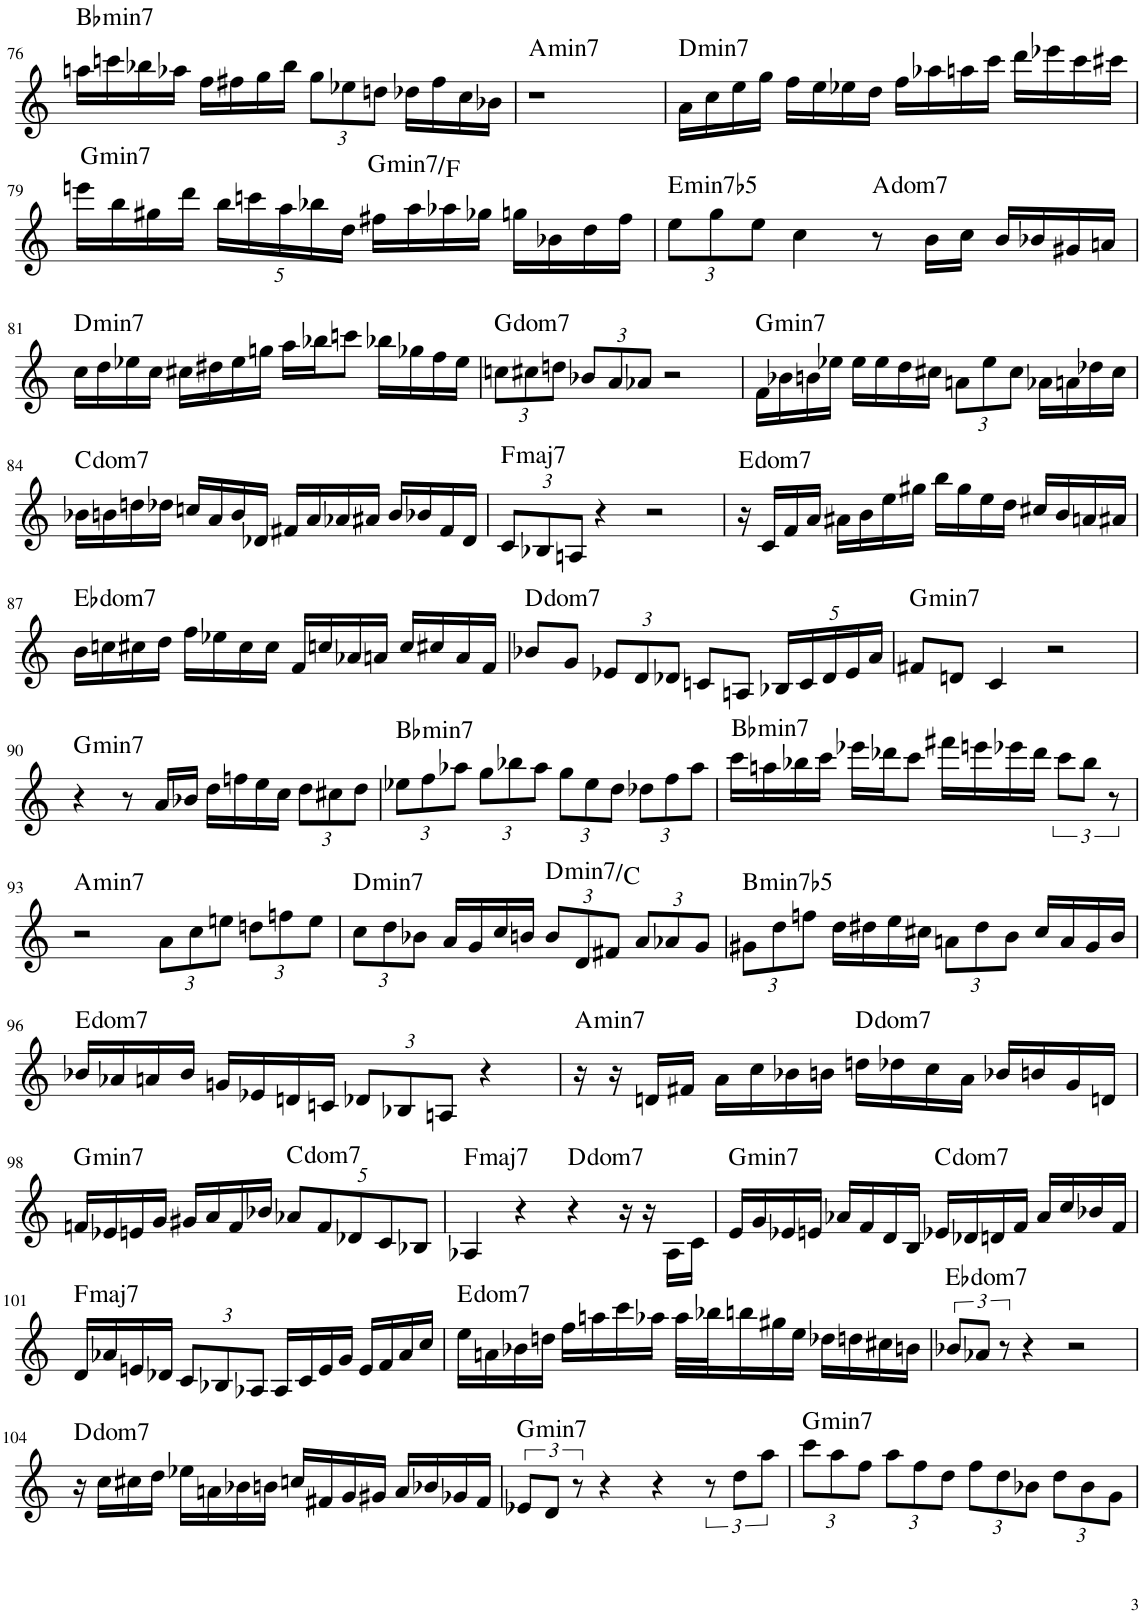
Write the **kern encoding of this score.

**kern	**harte
*part1	*part1
*staff1	*
*I"Piano	*
*I'Pno.	*
!!LO:PB:g=z
*clefG2	*
*k[]	*
*M4/4	*
=76	=76
!	!LO:H:kt=min7
16aan\LL	Bb:min7
16cccn\	.
16bb-X\	.
16aa-X\JJ	.
16ff\LL	.
16ff#X\	.
16gg\	.
16bb-\JJ	.
*Xbrackettup	*
12gg\L	.
12ee-X\	.
12ddn\J	.
16dd-X\LL	.
16ff#\	.
16cc\	.
16b-X\JJ	.
=77	=77
!	!LO:H:kt=min7
1r	A:min7
=78	=78
!	!LO:H:kt=min7
16a\LL	D:min7
16cc\	.
16ee\	.
16gg\JJ	.
16ff\LL	.
16ee\	.
16ee-X\	.
16dd\JJ	.
16ff\LL	.
16aa-X\	.
16aan\	.
16ccc\JJ	.
16ddd\LL	.
16eee-X\	.
16ccc\	.
16ccc#X\JJ	.
!!LO:LB:g=z
=79	=79
!	!LO:H:kt=min7
16eeen\LL	G:min7
16bb\	.
16gg#X\	.
16ddd\JJ	.
20bb\LL	.
20cccn\	.
20aa\	.
20bb-X\	.
20dd\JJ	.
!	!LO:H:kt=min7
16ff#X\LL	G:min7/b7
16aa\	.
16aa-X\	.
16gg-X\JJ	.
16ggn\LL	.
16b-X\	.
16dd\	.
16ff#\JJ	.
=80	=80
!	!LO:H:kt=min7b5
12ee\L	E:hdim7
12gg\	.
12ee\J	.
4cc\	.
!	!LO:H:kt=dom
8r	.
16b\LL	.
16cc\JJ	.
16b/LL	.
16b-X/	.
16g#X/	.
16an/JJ	.
!!LO:LB:g=z
=81	=81
!	!LO:H:kt=min7
16cc\LL	D:min7
16dd\	.
16ee-X\	.
16cc\JJ	.
16cc#X\LL	.
16dd#X\	.
16ee-\	.
16ggn\JJ	.
16aa\LL	.
16bb-X\J	.
8cccn\J	.
16bb-X\LL	.
16gg-X\	.
16ff\	.
16ee-\JJ	.
=82	=82
!	!LO:H:kt=dom
12ccn\L	.
12cc#X\	.
12ddn\J	.
12b-X/L	.
12a/	.
12a-X/J	.
2r	.
=83	=83
!	!LO:H:kt=min7
16f\LL	G:min7
16b-X\	.
16bn\	.
16ee-X\JJ	.
16ee-\LL	.
16ee-\	.
16dd\	.
16cc#X\JJ	.
12an\L	.
12ee-\	.
12cc#\J	.
16a-X\LL	.
16an\	.
16dd-X\	.
16cc#\JJ	.
!!LO:LB:g=z
=84	=84
!	!LO:H:kt=dom
16b-X\LL	.
16bn\	.
16ddn\	.
16dd-X\JJ	.
16ccn/LL	.
16a/	.
16b/	.
16d-X/JJ	.
16f#X/LL	.
16a/	.
16a-X/	.
16a#X/JJ	.
16b/LL	.
16b-X/	.
16f#/	.
16d-/JJ	.
=85	=85
!	!LO:H:kt=maj7
12c/L	F:maj7
12B-X/	.
12An/J	.
4r	.
2r	.
=86	=86
!	!LO:H:kt=dom
16r	.
16c/LL	.
16f/	.
16a/JJ	.
16a#X\LL	.
16b\	.
16ee\	.
16gg#X\JJ	.
16bb\LL	.
16gg#\	.
16ee\	.
16dd\JJ	.
16cc#X/LL	.
16b/	.
16an/	.
16a#X/JJ	.
!!LO:LB:g=z
=87	=87
!	!LO:H:kt=dom
16b\LL	.
16ccn\	.
16cc#X\	.
16dd\JJ	.
16ff\LL	.
16ee-X\	.
16cc#\	.
16cc#\JJ	.
16f/LL	.
16ccn/	.
16a-X/	.
16an/JJ	.
16cc/LL	.
16cc#X/	.
16a/	.
16f/JJ	.
=88	=88
!	!LO:H:kt=dom
8b-X/L	.
8g/J	.
12e-X/L	.
12d/	.
12d-X/J	.
8cn/L	.
8An/J	.
20B-X/LL	.
20c/	.
20d-/	.
20e-/	.
20a/JJ	.
=89	=89
!	!LO:H:kt=min7
8f#X/L	G:min7
8dn/J	.
4c/	.
2r	.
!!LO:LB:g=z
=90	=90
!	!LO:H:kt=min7
4r	G:min7
8r	.
16a/LL	.
16b-X/JJ	.
16dd\LL	.
16ffn\	.
16ee\	.
16cc\JJ	.
12dd\L	.
12cc#X\	.
12dd\J	.
=91	=91
!	!LO:H:kt=min7
12ee-X\L	Bb:min7
12ff\	.
12aa-X\J	.
12gg\L	.
12bb-X\	.
12aa-\J	.
12gg\L	.
12ee-\	.
12dd\J	.
12dd-X\L	.
12ff\	.
12aa-\J	.
=92	=92
!	!LO:H:kt=min7
16ccc\LL	Bb:min7
16aan\	.
16bb-X\	.
16ccc\JJ	.
16eee-X\LL	.
16ddd-X\J	.
8ccc\J	.
16fff#X\LL	.
16eeen\	.
16eee-X\	.
16ddd-\JJ	.
*brackettup	*
12ccc\L	.
12bb-\J	.
12r	.
!!LO:LB:g=z
=93	=93
!	!LO:H:kt=min7
2r	A:min7
*Xbrackettup	*
12a\L	.
12cc\	.
12een\J	.
12ddn\L	.
12ffn\	.
12ee\J	.
=94	=94
!	!LO:H:kt=min7
12cc\L	D:min7
12dd\	.
12b-X\J	.
16a/LL	.
16g/	.
16cc/	.
16bn/JJ	.
!	!LO:H:kt=min7
12b/L	D:min7/b7
12d/	.
12f#X/J	.
12a/L	.
12a-X/	.
12g/J	.
=95	=95
!	!LO:H:kt=min7b5
12g#X\L	B:hdim7
12dd\	.
12ffn\J	.
16dd\LL	.
16dd#X\	.
16ee\	.
16cc#X\JJ	.
12an\L	.
12dd#\	.
12b\J	.
16cc#/LL	.
16a/	.
16g#/	.
16b/JJ	.
!!LO:LB:g=z
=96	=96
!	!LO:H:kt=dom
16b-X/LL	.
16a-X/	.
16an/	.
16b-/JJ	.
16gn/LL	.
16e-X/	.
16dn/	.
16cn/JJ	.
12d-X/L	.
12B-X/	.
12An/J	.
4r	.
=97	=97
!	!LO:H:kt=min7
16r	A:min7
16r	.
16dn/LL	.
16f#X/JJ	.
16a\LL	.
16cc\	.
16b-X\	.
16bn\JJ	.
!	!LO:H:kt=dom
16ddn\LL	.
16dd-X\	.
16cc\	.
16a\JJ	.
16b-X/LL	.
16bn/	.
16g/	.
16dn/JJ	.
!!LO:LB:g=z
=98	=98
!	!LO:H:kt=min7
16fn/LL	G:min7
16e-X/	.
16en/	.
16g/JJ	.
16g#X/LL	.
16a/	.
16f/	.
16b-X/JJ	.
!	!LO:H:kt=dom
10a-X/L	.
10f/	.
10d-X/	.
10c/	.
10B-X/J	.
=99	=99
!	!LO:H:kt=maj7
4A-X/	F:maj7
4r	.
!	!LO:H:kt=dom
4r	.
16r	.
16r	.
16A-\LL	.
16c\JJ	.
=100	=100
!	!LO:H:kt=min7
16e/LL	G:min7
16g/	.
16e-X/	.
16en/JJ	.
16a-X/LL	.
16f/	.
16d/	.
16B/JJ	.
!	!LO:H:kt=dom
16e-X/LL	.
16d-X/	.
16dn/	.
16f/JJ	.
16a-/LL	.
16cc/	.
16b-X/	.
16f/JJ	.
!!LO:LB:g=z
=101	=101
!	!LO:H:kt=maj7
16d/LL	F:maj7
16a-X/	.
16en/	.
16d-X/JJ	.
12c/L	.
12B-X/	.
12A-X/J	.
16A-/LL	.
16c/	.
16e/	.
16g/JJ	.
16e/LL	.
16f/	.
16a-/	.
16cc/JJ	.
=102	=102
!	!LO:H:kt=dom
16ee\LL	.
16an\	.
16b-X\	.
16ddn\JJ	.
16ff\LL	.
16aan\	.
16ccc\	.
16aa-X\JJ	.
32aa-\LLL	.
32bb-X\J	.
16bbn\	.
16gg#X\	.
16ee\JJ	.
16dd-X\LL	.
16ddn\	.
16cc#X\	.
16bn\JJ	.
=103	=103
*brackettup	*
!	!LO:H:kt=dom
12b-X/L	.
12a-X/J	.
12r	.
4r	.
2r	.
!!LO:LB:g=z
=104	=104
!	!LO:H:kt=dom
16r	.
16cc\LL	.
16cc#X\	.
16dd\JJ	.
16ee-X\LL	.
16an\	.
16b-X\	.
16bn\JJ	.
16ccn/LL	.
16f#X/	.
16g/	.
16g#X/JJ	.
16a/LL	.
16b-X/	.
16g-X/	.
16f#/JJ	.
=105	=105
!	!LO:H:kt=min7
12e-X/L	G:min7
12d/J	.
12r	.
4r	.
4r	.
12r	.
12dd\L	.
12aa\J	.
=106	=106
*Xbrackettup	*
!	!LO:H:kt=min7
12ccc\L	G:min7
12aa\	.
12ff\J	.
12aa\L	.
12ff\	.
12dd\J	.
12ff\L	.
12dd\	.
12b-X\J	.
12dd\L	.
12b-\	.
12g\J	.
=	=
*-	*-
